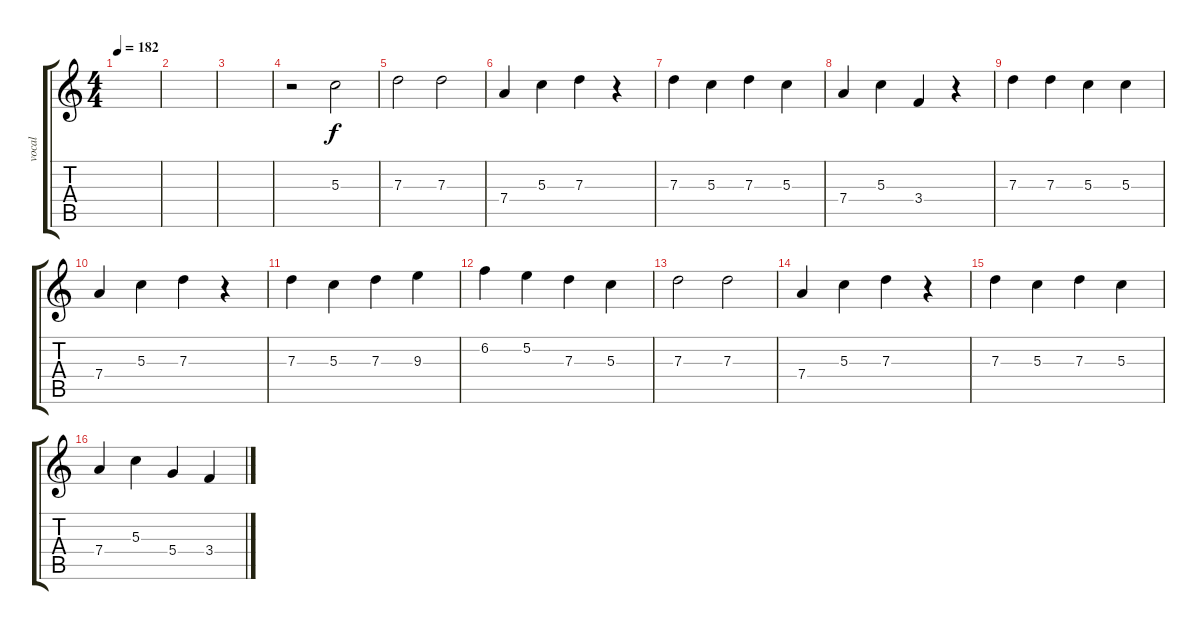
\track ("vocal" "vocal") {instrument acousticguitarsteel}
\staff {score tabs}
\tuning (E4 B3 G3 D3 A2 E2) {hide}
\ts (4 4)
\tempo 182
\clef g2
\ks c
|
|
|
r.2 5.3.2 |
7.3.2 7.3.2 |
7.4.4 5.3.4 7.3.4 r.4 |
7.3.4 5.3.4 7.3.4 5.3.4 |
7.4.4 5.3.4 3.4.4 r.4 |
7.3.4 7.3.4 5.3.4 5.3.4 |
7.4.4 5.3.4 7.3.4 r.4 |
7.3.4 5.3.4 7.3.4 9.3.4 |
6.2.4 5.2.4 7.3.4 5.3.4 |
7.3.2 7.3.2 |
7.4.4 5.3.4 7.3.4 r.4 |
7.3.4 5.3.4 7.3.4 5.3.4 |
7.4.4 5.3.4 5.4.4 3.4.4
